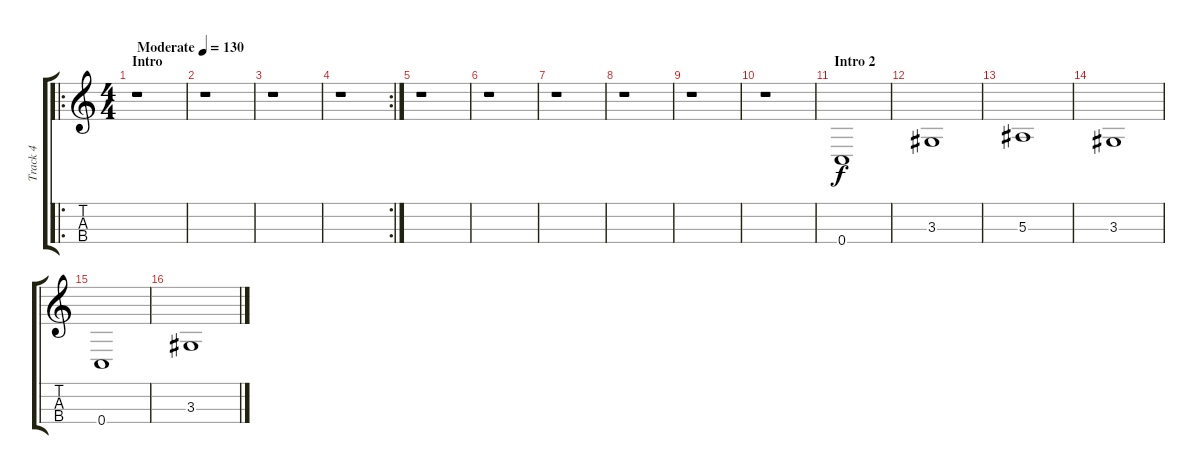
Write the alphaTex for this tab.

\track ("Track 4" "Track 4") {instrument electricbasspick}
\staff {score tabs}
\tuning (Eb3 Bb2 F2 C2) {hide}
\ro
\ts (4 4)
\section ("" "Intro")
\tempo (130 "Moderate")
\clef g2
\ks c
r.1{dy f instrument electricbasspick} |
r.1 |
r.1 |
\rc 2
r.1 |
r.1 |
r.1 |
r.1 |
r.1 |
r.1 |
r.1 |
\section ("" "Intro 2")
0.4.1 |
3.3.1 |
5.3.1 |
3.3.1 |
0.4.1 |
3.3.1
